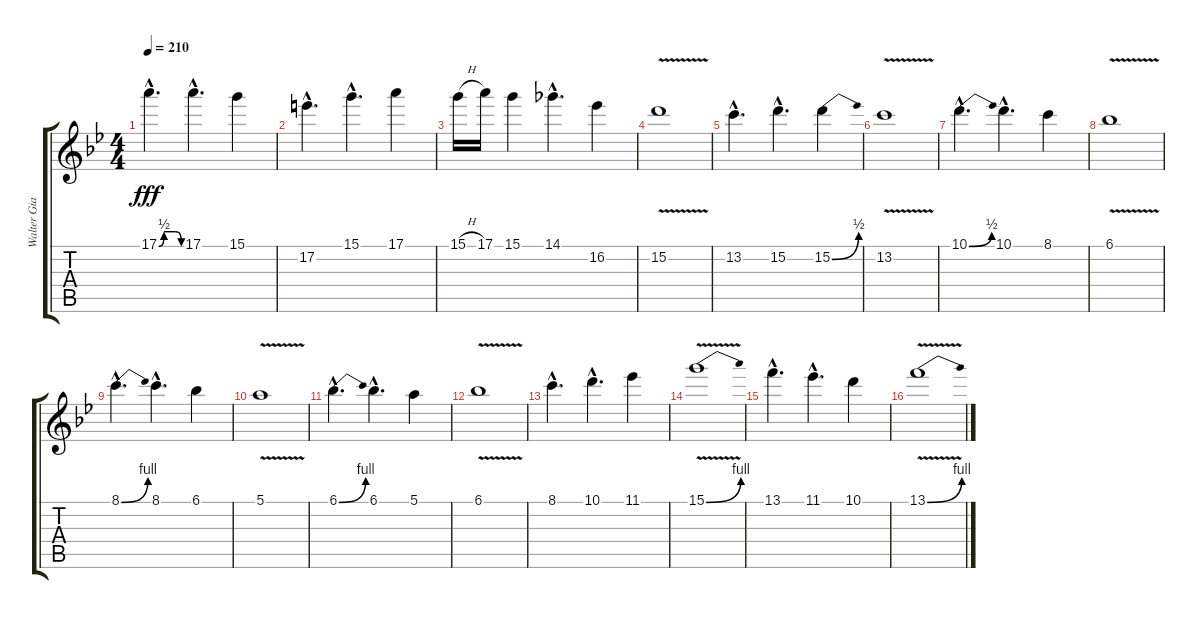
\track ("Walter Giardino" "Walter Gia") {instrument overdrivenguitar}
\staff {score tabs}
\tuning (E4 B3 G3 D3 A2 E2) {hide}
\ts (4 4)
\tempo 210
\clef g2
\ks gminor
17.1{be (custom 0 0 14 2 30 2 45 2 60 0) hac}.4{d dy fff} 17.1{hac}.4{d} 15.1.4 |
17.2{hac}.4{d} 15.1{hac}.4{d} 17.1.4 |
15.1{h}.16 17.1.16 15.1.4 14.1{hac}.4{d} 16.2.4 |
15.2{v}.1 |
13.2{hac}.4{d} 15.2{hac}.4{d} 15.2{be (bend 0 0 60 2)}.4 |
13.2{v}.1 |
10.1{be (bend 0 0 60 2) hac}.4{d} 10.1{hac}.4{d} 8.1.4 |
6.1{v}.1 |
8.1{be (bend 0 0 60 4) hac}.4{d} 8.1{hac}.4{d} 6.1.4 |
5.1{v}.1 |
6.1{be (bend 0 0 60 4) hac}.4{d} 6.1{hac}.4{d} 5.1.4 |
6.1{v}.1 |
8.1{hac}.4{d} 10.1{hac}.4{d} 11.1.4 |
15.1{be (bend 0 0 60 4) v}.1 |
13.1{hac}.4{d} 11.1{hac}.4{d} 10.1.4 |
13.1{be (bend 0 0 60 4) v}.1
